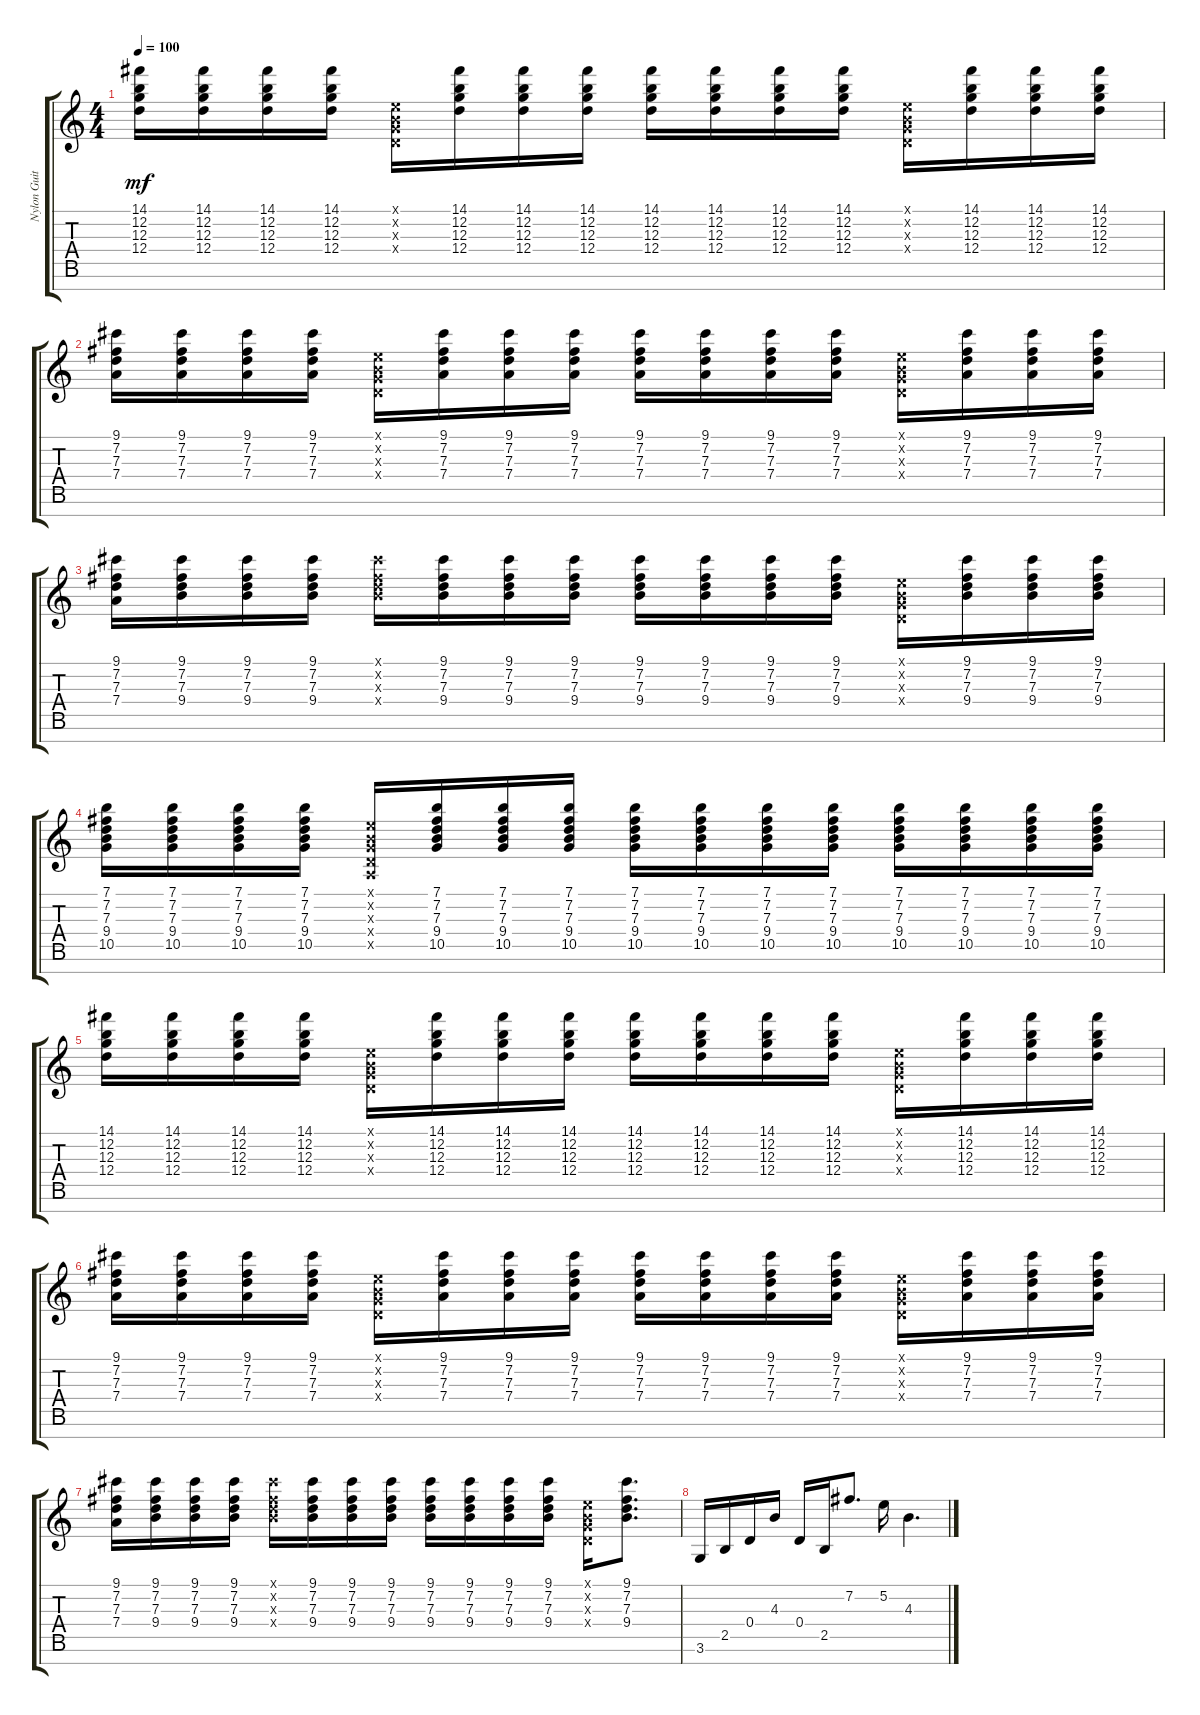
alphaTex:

\track ("Nylon Guitar" "Nylon Guit") {instrument acousticguitarnylon}
\staff {score tabs}
\tuning (E4 B3 G3 D3 A2 E2 B1) {hide}
\ts (4 4)
\tempo 100
\clef g2
\ks c
(14.1 12.2 12.3 12.4).16{dy mf} (14.1 12.2 12.3 12.4).16 (14.1 12.2 12.3 12.4).16 (14.1 12.2 12.3 12.4).16 (0.1{x} 0.2{x} 0.3{x} 0.4{x}).16 (14.1 12.2 12.3 12.4).16 (14.1 12.2 12.3 12.4).16 (14.1 12.2 12.3 12.4).16 (14.1 12.2 12.3 12.4).16 (14.1 12.2 12.3 12.4).16 (14.1 12.2 12.3 12.4).16 (14.1 12.2 12.3 12.4).16 (0.1{x} 0.2{x} 0.3{x} 0.4{x}).16 (14.1 12.2 12.3 12.4).16 (14.1 12.2 12.3 12.4).16 (14.1 12.2 12.3 12.4).16 |
(9.1 7.2 7.3 7.4).16 (9.1 7.2 7.3 7.4).16 (9.1 7.2 7.3 7.4).16 (9.1 7.2 7.3 7.4).16 (0.1{x} 0.2{x} 0.3{x} 0.4{x}).16 (9.1 7.2 7.3 7.4).16 (9.1 7.2 7.3 7.4).16 (9.1 7.2 7.3 7.4).16 (9.1 7.2 7.3 7.4).16 (9.1 7.2 7.3 7.4).16 (9.1 7.2 7.3 7.4).16 (9.1 7.2 7.3 7.4).16 (0.1{x} 0.2{x} 0.3{x} 0.4{x}).16 (9.1 7.2 7.3 7.4).16 (9.1 7.2 7.3 7.4).16 (9.1 7.2 7.3 7.4).16 |
(9.1 7.2 7.3 7.4).16 (9.1 7.2 7.3 9.4).16 (9.1 7.2 7.3 9.4).16 (9.1 7.2 7.3 9.4).16 (9.1{x} 7.2{x} 7.3{x} 9.4{x}).16 (9.1 7.2 7.3 9.4).16 (9.1 7.2 7.3 9.4).16 (9.1 7.2 7.3 9.4).16 (9.1 7.2 7.3 9.4).16 (9.1 7.2 7.3 9.4).16 (9.1 7.2 7.3 9.4).16 (9.1 7.2 7.3 9.4).16 (0.1{x} 0.2{x} 0.3{x} 0.4{x}).16 (9.1 7.2 7.3 9.4).16 (9.1 7.2 7.3 9.4).16 (9.1 7.2 7.3 9.4).16 |
(7.1 7.2 7.3 9.4 10.5).16 (7.1 7.2 7.3 9.4 10.5).16 (7.1 7.2 7.3 9.4 10.5).16 (7.1 7.2 7.3 9.4 10.5).16 (0.1{x} 0.2{x} 0.3{x} 0.4{x} 0.5{x}).16 (7.1 7.2 7.3 9.4 10.5).16 (7.1 7.2 7.3 9.4 10.5).16 (7.1 7.2 7.3 9.4 10.5).16 (7.1 7.2 7.3 9.4 10.5).16 (7.1 7.2 7.3 9.4 10.5).16 (7.1 7.2 7.3 9.4 10.5).16 (7.1 7.2 7.3 9.4 10.5).16 (7.1 7.2 7.3 9.4 10.5).16 (7.1 7.2 7.3 9.4 10.5).16 (7.1 7.2 7.3 9.4 10.5).16 (7.1 7.2 7.3 9.4 10.5).16 |
(14.1 12.2 12.3 12.4).16 (14.1 12.2 12.3 12.4).16 (14.1 12.2 12.3 12.4).16 (14.1 12.2 12.3 12.4).16 (0.1{x} 0.2{x} 0.3{x} 0.4{x}).16 (14.1 12.2 12.3 12.4).16 (14.1 12.2 12.3 12.4).16 (14.1 12.2 12.3 12.4).16 (14.1 12.2 12.3 12.4).16 (14.1 12.2 12.3 12.4).16 (14.1 12.2 12.3 12.4).16 (14.1 12.2 12.3 12.4).16 (0.1{x} 0.2{x} 0.3{x} 0.4{x}).16 (14.1 12.2 12.3 12.4).16 (14.1 12.2 12.3 12.4).16 (14.1 12.2 12.3 12.4).16 |
(9.1 7.2 7.3 7.4).16 (9.1 7.2 7.3 7.4).16 (9.1 7.2 7.3 7.4).16 (9.1 7.2 7.3 7.4).16 (0.1{x} 0.2{x} 0.3{x} 0.4{x}).16 (9.1 7.2 7.3 7.4).16 (9.1 7.2 7.3 7.4).16 (9.1 7.2 7.3 7.4).16 (9.1 7.2 7.3 7.4).16 (9.1 7.2 7.3 7.4).16 (9.1 7.2 7.3 7.4).16 (9.1 7.2 7.3 7.4).16 (0.1{x} 0.2{x} 0.3{x} 0.4{x}).16 (9.1 7.2 7.3 7.4).16 (9.1 7.2 7.3 7.4).16 (9.1 7.2 7.3 7.4).16 |
(9.1 7.2 7.3 7.4).16 (9.1 7.2 7.3 9.4).16 (9.1 7.2 7.3 9.4).16 (9.1 7.2 7.3 9.4).16 (9.1{x} 7.2{x} 7.3{x} 9.4{x}).16 (9.1 7.2 7.3 9.4).16 (9.1 7.2 7.3 9.4).16 (9.1 7.2 7.3 9.4).16 (9.1 7.2 7.3 9.4).16 (9.1 7.2 7.3 9.4).16 (9.1 7.2 7.3 9.4).16 (9.1 7.2 7.3 9.4).16 (0.1{x} 0.2{x} 0.3{x} 0.4{x}).16 (9.1 7.2 7.3 9.4).8{d} |
3.6.16 2.5.16 0.4.16 4.3.16 0.4.16 2.5.16 7.2.8{d} 5.2.16 4.3.4{d}
